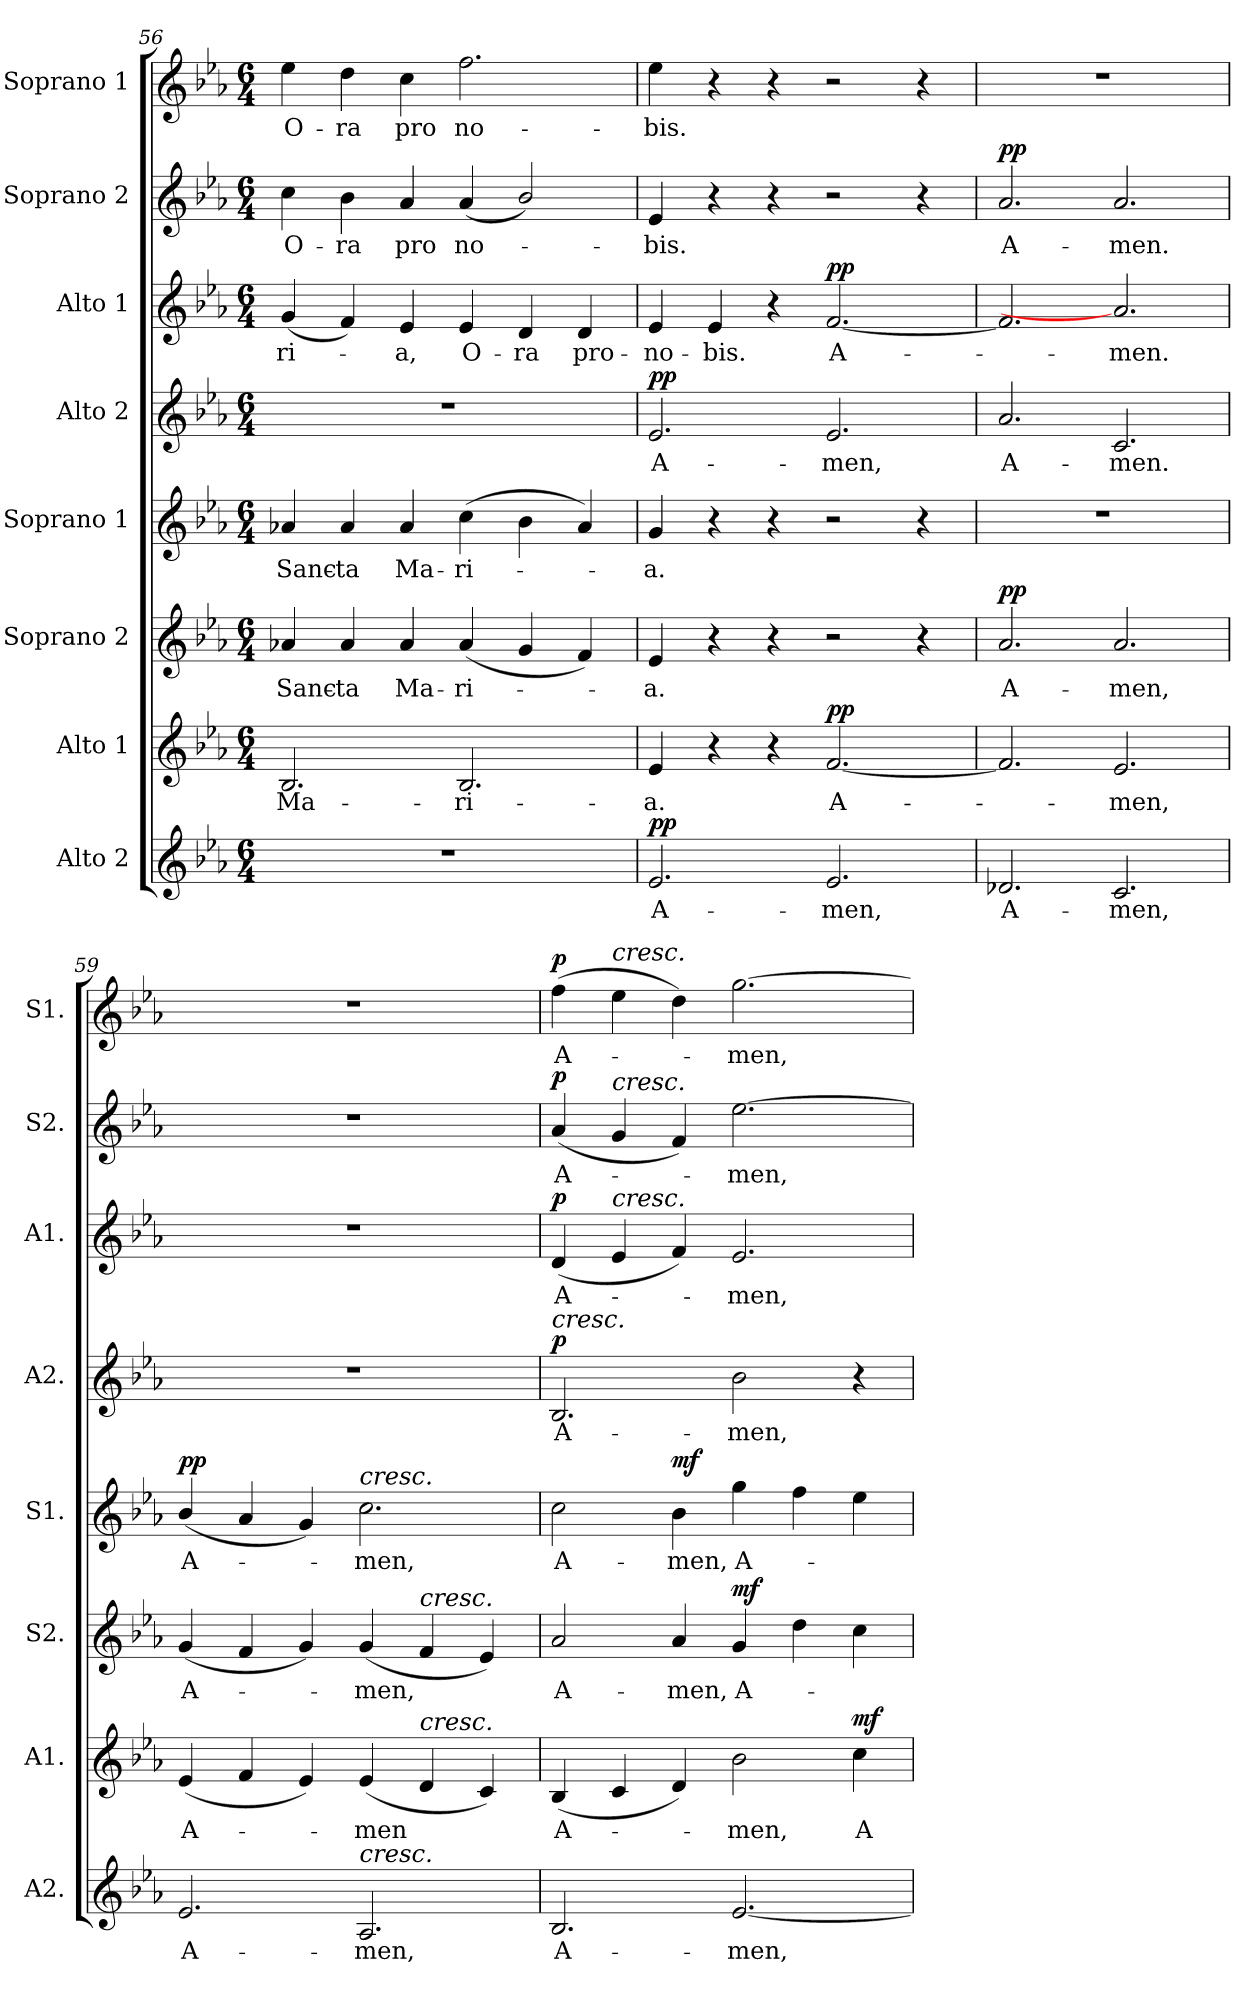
**kern	**text	**dynam	**kern	**text	**dynam	**kern	**text	**dynam	**kern	**text	**dynam	**kern	**text	**dynam	**kern	**text	**dynam	**kern	**text	**dynam	**kern	**text	**dynam
*part8	*part8	*part8	*part7	*part7	*part7	*part6	*part6	*part6	*part5	*part5	*part5	*part4	*part4	*part4	*part3	*part3	*part3	*part2	*part2	*part2	*part1	*part1	*part1
*staff8	*staff8	*staff8	*staff7	*staff7	*staff7	*staff6	*staff6	*staff6	*staff5	*staff5	*staff5	*staff4	*staff4	*staff4	*staff3	*staff3	*staff3	*staff2	*staff2	*staff2	*staff1	*staff1	*staff1
*I"Alto 2	*	*	*I"Alto 1	*	*	*I"Soprano 2	*	*	*I"Soprano 1	*	*	*I"Alto 2	*	*	*I"Alto 1	*	*	*I"Soprano 2	*	*	*I"Soprano 1	*	*
*I'A2.	*	*	*I'A1.	*	*	*I'S2.	*	*	*I'S1.	*	*	*I'A2.	*	*	*I'A1.	*	*	*I'S2.	*	*	*I'S1.	*	*
*clefG2	*	*	*clefG2	*	*	*clefG2	*	*	*clefG2	*	*	*clefG2	*	*	*clefG2	*	*	*clefG2	*	*	*clefG2	*	*
*k[b-e-a-]	*	*	*k[b-e-a-]	*	*	*k[b-e-a-]	*	*	*k[b-e-a-]	*	*	*k[b-e-a-]	*	*	*k[b-e-a-]	*	*	*k[b-e-a-]	*	*	*k[b-e-a-]	*	*
*E-:	*	*	*E-:	*	*	*E-:	*	*	*E-:	*	*	*E-:	*	*	*E-:	*	*	*E-:	*	*	*E-:	*	*
*M6/4	*	*	*M6/4	*	*	*M6/4	*	*	*M6/4	*	*	*M6/4	*	*	*M6/4	*	*	*M6/4	*	*	*M6/4	*	*
=56	=56	=56	=56	=56	=56	=56	=56	=56	=56	=56	=56	=56	=56	=56	=56	=56	=56	=56	=56	=56	=56	=56	=56
!	!	!	!	!LO:LY:b	!	!	!LO:LY:b	!	!	!LO:LY:b	!	!	!	!	!	!LO:LY:b	!	!	!LO:LY:b	!	!	!LO:LY:b	!
1.r	.	.	2.B-/	Ma-	.	4a-X/	Sanc-	.	4a-X/	Sanc-	.	1.r	.	.	(<4g/	-ri-	.	4cc\	O-	.	4ee-\	O-	.
!	!	!	!	!	!	!	!LO:LY:b	!	!	!LO:LY:b	!	!	!	!	!	!	!	!	!LO:LY:b	!	!	!LO:LY:b	!
.	.	.	.	.	.	4a-/	-ta	.	4a-/	-ta	.	.	.	.	4f/)	.	.	4b-\	-ra	.	4dd\	-ra	.
!	!	!	!	!	!	!	!LO:LY:b	!	!	!LO:LY:b	!	!	!	!	!	!LO:LY:b	!	!	!LO:LY:b	!	!	!LO:LY:b	!
.	.	.	.	.	.	4a-/	Ma-	.	4a-/	Ma-	.	.	.	.	4e-/	-a,	.	4a-/	pro	.	4cc\	pro	.
!	!	!	!	!LO:LY:b	!	!	!LO:LY:b	!	!	!LO:LY:b	!	!	!	!	!	!LO:LY:b	!	!	!LO:LY:b	!	!	!LO:LY:b	!
.	.	.	2.B-/	-ri-	.	(<4a-/	-ri-	.	(>4cc\	-ri-	.	.	.	.	4e-/	O-	.	(<4a-/	no-	.	2.ff\	no-	.
!	!	!	!	!	!	!	!	!	!	!	!	!	!	!	!	!LO:LY:b	!	!	!	!	!	!	!
.	.	.	.	.	.	4g/	.	.	4b-\	.	.	.	.	.	4d/	-ra	.	2b-/)	.	.	.	.	.
!	!	!	!	!	!	!	!	!	!	!	!	!	!	!	!	!LO:LY:b	!	!	!	!	!	!	!
.	.	.	.	.	.	4f/)	.	.	4a-/)	.	.	.	.	.	4d/	pro-	.	.	.	.	.	.	.
=57	=57	=57	=57	=57	=57	=57	=57	=57	=57	=57	=57	=57	=57	=57	=57	=57	=57	=57	=57	=57	=57	=57	=57
!	!LO:LY:b	!LO:DY:b	!	!LO:LY:b	!	!	!LO:LY:b	!	!	!LO:LY:b	!	!	!LO:LY:b	!LO:DY:b	!	!LO:LY:b	!	!	!LO:LY:b	!	!	!LO:LY:b	!
2.e-/	A-	pp	4e-/	-a.	.	4e-/	-a.	.	4g/	-a.	.	2.e-/	A-	pp	4e-/	-no-	.	4e-/	-bis.	.	4ee-\	-bis.	.
!	!	!	!	!	!	!	!	!	!	!	!	!	!	!	!	!LO:LY:b	!	!	!	!	!	!	!
.	.	.	4r	.	.	4r	.	.	4r	.	.	.	.	.	4e-/	-bis.	.	4r	.	.	4r	.	.
.	.	.	4r	.	.	4r	.	.	4r	.	.	.	.	.	4r	.	.	4r	.	.	4r	.	.
!	!LO:LY:b	!	!	!LO:LY:b	!LO:DY:b	!	!	!	!	!	!	!	!LO:LY:b	!	!	!LO:LY:b	!LO:DY:b	!	!	!	!	!	!
2.e-/	-men,	.	[2.f/	A-	pp	2r	.	.	2r	.	.	2.e-/	-men,	.	[2.f/	A-	pp	2r	.	.	2r	.	.
.	.	.	.	.	.	4r	.	.	4r	.	.	.	.	.	.	.	.	4r	.	.	4r	.	.
=58	=58	=58	=58	=58	=58	=58	=58	=58	=58	=58	=58	=58	=58	=58	=58	=58	=58	=58	=58	=58	=58	=58	=58
!	!LO:LY:b	!	!	!	!	!	!LO:LY:b	!LO:DY:b	!	!	!	!	!LO:LY:b	!	!	!	!	!	!LO:LY:b	!LO:DY:b	!	!	!
2.d-X/	A-	.	2.f/]	.	.	2.a-/	A-	pp	1.r	.	.	2.a-/	A-	.	2.f/]	.	.	2.a-/	A-	pp	1.r	.	.
!	!LO:LY:b	!	!	!LO:LY:b	!	!	!LO:LY:b	!	!	!	!	!	!LO:LY:b	!	!	!LO:LY:b	!	!	!LO:LY:b	!	!	!	!
2.c/	-men,	.	2.e-/	-men,	.	2.a-/	-men,	.	.	.	.	2.c/	-men.	.	2.a-/]	-men.	.	2.a-/	-men.	.	.	.	.
!!LO:PB:g=z
=59	=59	=59	=59	=59	=59	=59	=59	=59	=59	=59	=59	=59	=59	=59	=59	=59	=59	=59	=59	=59	=59	=59	=59
!	!LO:LY:b	!	!	!LO:LY:b	!	!	!LO:LY:b	!	!	!LO:LY:b	!LO:DY:b	!	!	!	!	!	!	!	!	!	!	!	!
2.e-/	A-	.	(<4e-/	A-	.	(<4g/	A-	.	(<4b-/	A-	pp	1.r	.	.	1.r	.	.	1.r	.	.	1.r	.	.
.	.	.	4f/	.	.	4f/	.	.	4a-/	.	.	.	.	.	.	.	.	.	.	.	.	.	.
.	.	.	4e-/)	.	.	4g/)	.	.	4g/)	.	.	.	.	.	.	.	.	.	.	.	.	.	.
!	!	!	!	!	!	!	!	!	!LO:TX:a:i:t=cresc.	!	!	!	!	!	!	!	!	!	!	!	!	!	!
!LO:TX:a:i:t=cresc.	!	!	!	!	!	!	!	!	!	!	!	!	!	!	!	!	!	!	!	!	!	!	!
!	!LO:LY:b	!	!	!LO:LY:b	!	!	!LO:LY:b	!	!	!LO:LY:b	!	!	!	!	!	!	!	!	!	!	!	!	!
2.A-/	-men,	.	(<4e-/	-men	.	(<4g/	-men,	.	2.cc\	-men,	.	.	.	.	.	.	.	.	.	.	.	.	.
!	!	!	!	!	!	!LO:TX:a:i:t=cresc.	!	!	!	!	!	!	!	!	!	!	!	!	!	!	!	!	!
!	!	!	!LO:TX:a:i:t=cresc.	!	!	!	!	!	!	!	!	!	!	!	!	!	!	!	!	!	!	!	!
.	.	.	4d/	.	.	4f/	.	.	.	.	.	.	.	.	.	.	.	.	.	.	.	.	.
.	.	.	4c/)	.	.	4e-/)	.	.	.	.	.	.	.	.	.	.	.	.	.	.	.	.	.
=60	=60	=60	=60	=60	=60	=60	=60	=60	=60	=60	=60	=60	=60	=60	=60	=60	=60	=60	=60	=60	=60	=60	=60
!	!	!	!	!	!	!	!	!	!	!	!	!LO:TX:a:i:t=cresc.	!	!	!	!	!	!	!	!	!	!	!
!	!LO:LY:b	!	!	!LO:LY:b	!	!	!LO:LY:b	!	!	!LO:LY:b	!	!	!LO:LY:b	!LO:DY:b	!	!LO:LY:b	!LO:DY:b	!	!LO:LY:b	!LO:DY:b	!	!LO:LY:b	!LO:DY:b
2.B-/	A-	.	(<4B-/	A-	.	2a-/	A-	.	2cc\	A-	.	2.B-/	A-	p	(<4d/	A-	p	(<4a-/	A-	p	(>4ff\	A-	p
!	!	!	!	!	!	!	!	!	!	!	!	!	!	!	!	!	!	!	!	!	!LO:TX:a:i:t=cresc.	!	!
!	!	!	!	!	!	!	!	!	!	!	!	!	!	!	!	!	!	!LO:TX:a:i:t=cresc.	!	!	!	!	!
!	!	!	!	!	!	!	!	!	!	!	!	!	!	!	!LO:TX:a:i:t=cresc.	!	!	!	!	!	!	!	!
.	.	.	4c/	.	.	.	.	.	.	.	.	.	.	.	4e-/	.	.	4g/	.	.	4ee-\	.	.
!	!	!	!	!	!	!	!LO:LY:b	!	!	!LO:LY:b	!LO:DY:b	!	!	!	!	!	!	!	!	!	!	!	!
.	.	.	4d/)	.	.	4a-/	-men,	.	4b-\	-men,	mf	.	.	.	4f/)	.	.	4f/)	.	.	4dd\)	.	.
!	!LO:LY:b	!	!	!LO:LY:b	!	!	!LO:LY:b	!LO:DY:b	!	!LO:LY:b	!	!	!LO:LY:b	!	!	!LO:LY:b	!	!	!LO:LY:b	!	!	!LO:LY:b	!
[2.e-/	-men,	.	2b-\	-men,	.	4g/	A-	mf	4gg\	A-	.	2b-\	-men,	.	2.e-/	-men,	.	[2.ee-\	-men,	.	[2.gg\	-men,	.
.	.	.	.	.	.	4dd\	.	.	4ff\	.	.	.	.	.	.	.	.	.	.	.	.	.	.
!	!	!	!	!LO:LY:b	!LO:DY:b	!	!	!	!	!	!	!	!	!	!	!	!	!	!	!	!	!	!
.	.	.	4cc\	A-	mf	4cc\	.	.	4ee-\	.	.	4r	.	.	.	.	.	.	.	.	.	.	.
=	=	=	=	=	=	=	=	=	=	=	=	=	=	=	=	=	=	=	=	=	=	=	=
*-	*-	*-	*-	*-	*-	*-	*-	*-	*-	*-	*-	*-	*-	*-	*-	*-	*-	*-	*-	*-	*-	*-	*-
